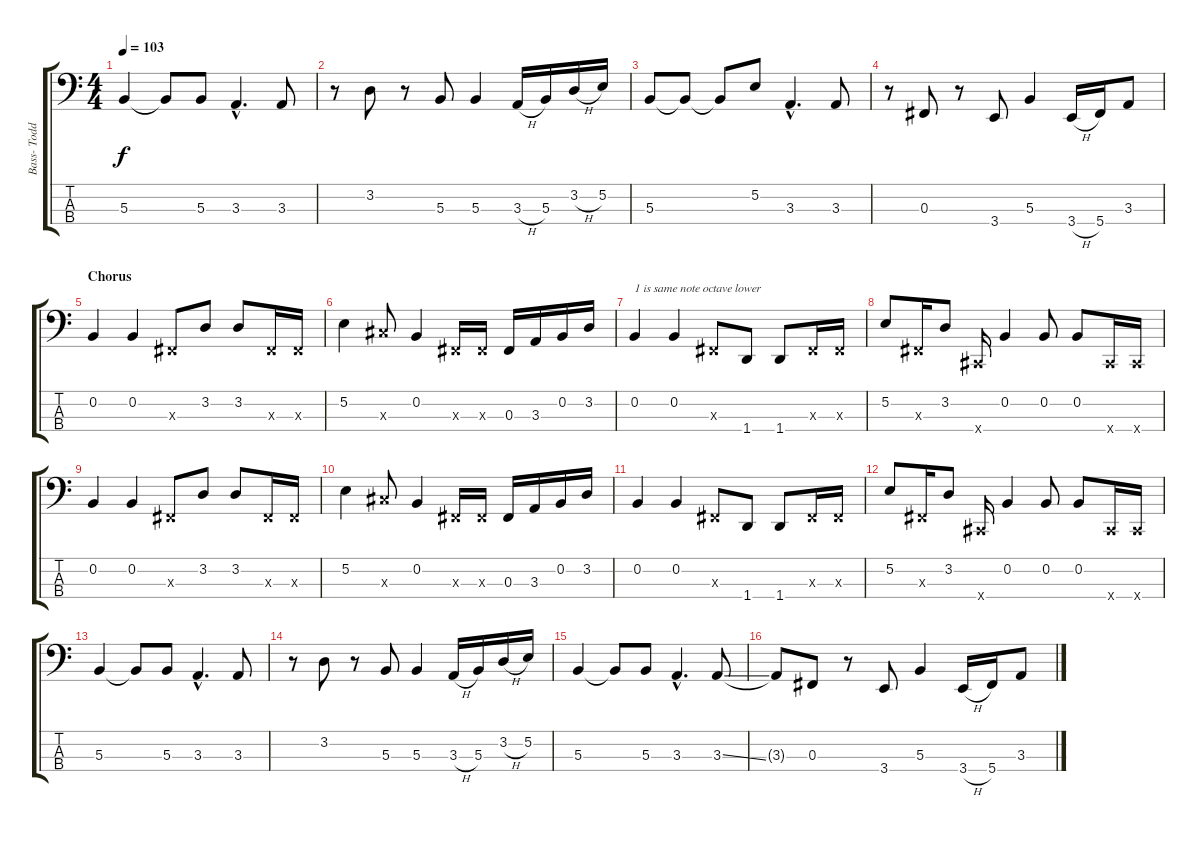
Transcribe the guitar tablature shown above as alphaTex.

\track ("Bass- Todd Strange" "Bass- Todd") {instrument electricbasspick}
\staff {score tabs}
\tuning (E2 B1 Gb1 Db1) {hide}
\ts (4 4)
\tempo 103
\clef f4
\ks c
5.3.4{dy f} 5.3{t}.8 5.3.8 3.3{hac}.4{d} 3.3.8 |
r.8 3.2.8 r.8 5.3.8 5.3.4 3.3{h}.16 5.3.16 3.2{h}.16 5.2.16 |
5.3.8 5.3{t}.8 5.3{t}.8 5.2.8 3.3{hac}.4{d} 3.3.8 |
r.8 0.3.8 r.8 3.4.8 5.3.4 3.4{h}.16 5.4.16 3.3.8 |
\section ("" "Chorus")
0.2.4 0.2.4 0.3{x}.8 3.2.8 3.2.8 0.3{x}.16 0.3{x}.16 |
5.2.4 7.3{x}.8 0.2.4 0.3{x}.16 0.3{x}.16 0.3.16 3.3.16 0.2.16 3.2.16 |
0.2.4{txt "1 is same note octave lower"} 0.2.4 0.3{x}.8 1.4.8 1.4.8 0.3{x}.16 0.3{x}.16 |
5.2.8 0.3{x}.16 3.2.8 0.4{x}.16 0.2.4 0.2.8 0.2.8 0.4{x}.16 0.4{x}.16 |
0.2.4 0.2.4 0.3{x}.8 3.2.8 3.2.8 0.3{x}.16 0.3{x}.16 |
5.2.4 7.3{x}.8 0.2.4 0.3{x}.16 0.3{x}.16 0.3.16 3.3.16 0.2.16 3.2.16 |
0.2.4 0.2.4 0.3{x}.8 1.4.8 1.4.8 0.3{x}.16 0.3{x}.16 |
5.2.8 0.3{x}.16 3.2.8 0.4{x}.16 0.2.4 0.2.8 0.2.8 0.4{x}.16 0.4{x}.16 |
5.3.4 5.3{t}.8 5.3.8 3.3{hac}.4{d} 3.3.8 |
r.8 3.2.8 r.8 5.3.8 5.3.4 3.3{h}.16 5.3.16 3.2{h}.16 5.2.16 |
5.3.4 5.3{t}.8 5.3.8 3.3{hac}.4{d} 3.3{ss}.8 |
3.3{t}.8 0.3.8 r.8 3.4.8 5.3.4 3.4{h}.16 5.4.16 3.3.8
